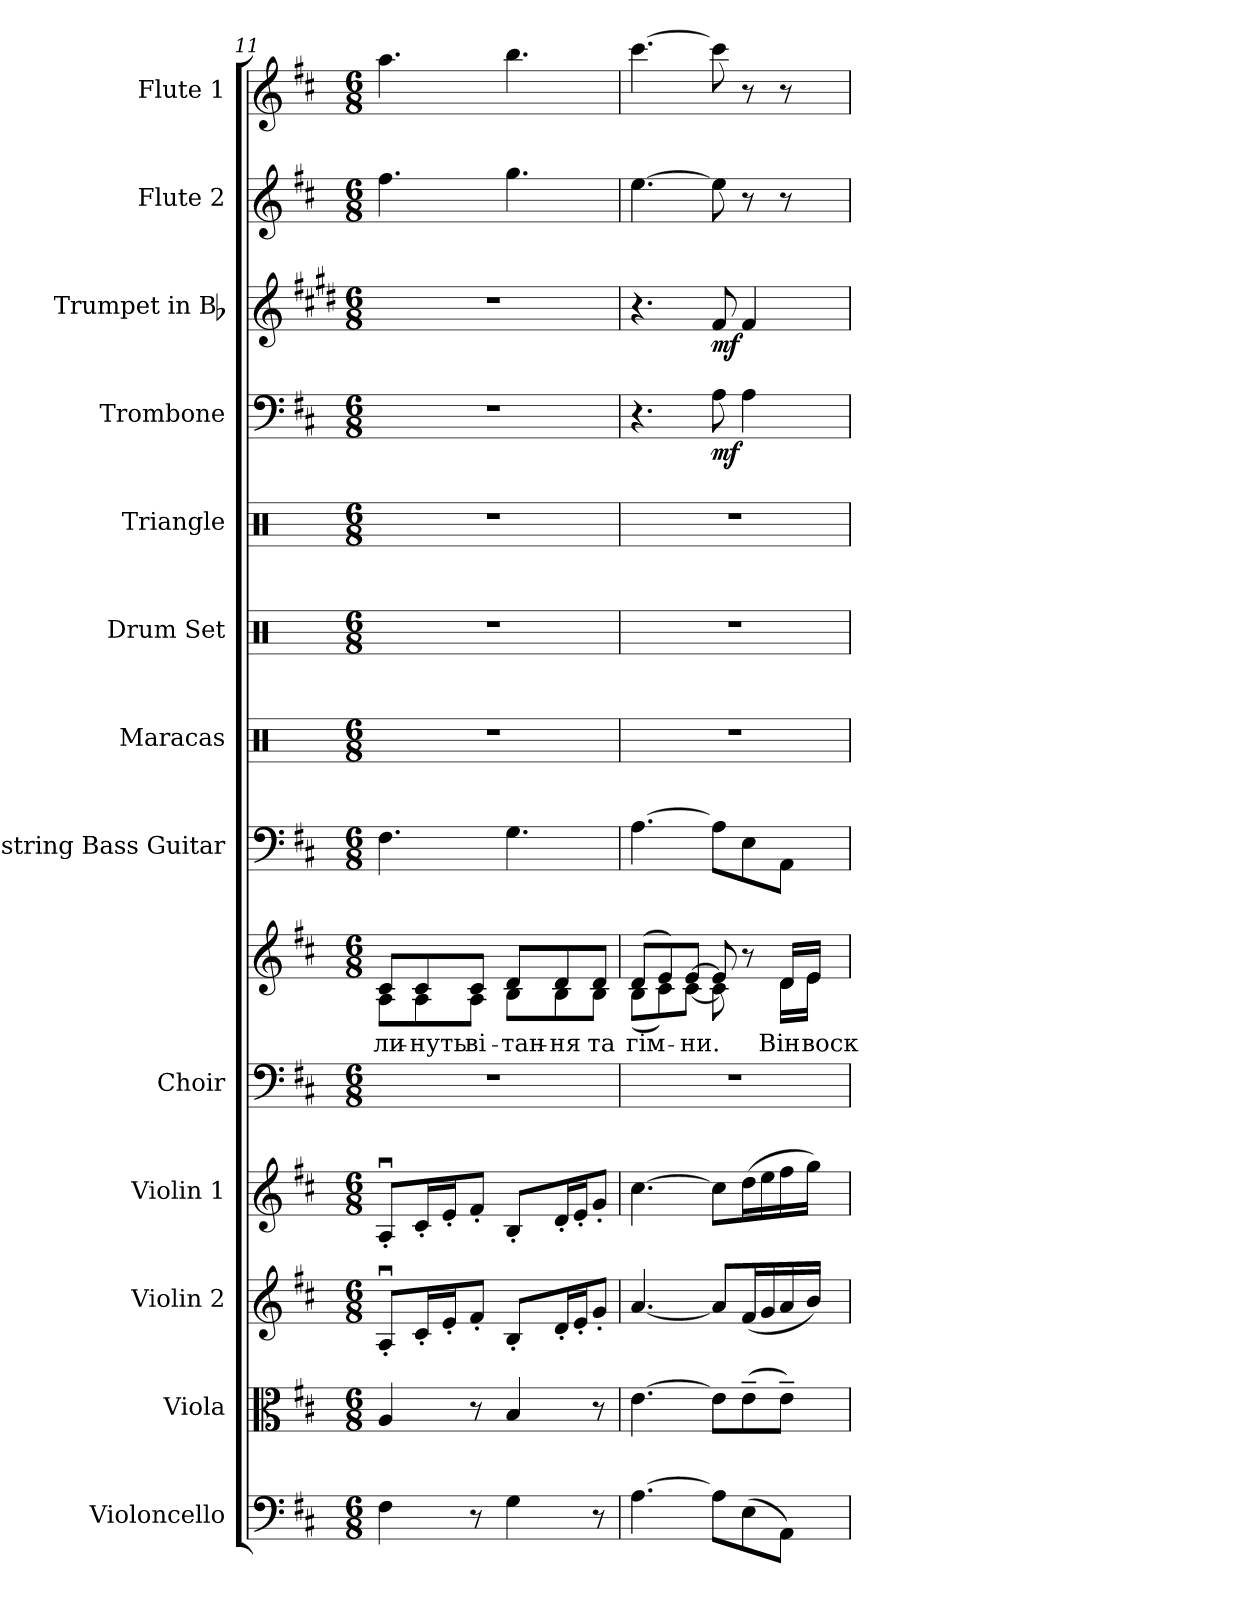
**kern	**kern	**kern	**kern	**kern	**kern	**text	**kern	**kern	**kern	**kern	**kern	**dynam	**kern	**dynam	**kern	**kern
*part13	*part12	*part11	*part10	*part9	*part9	*part9	*part8	*part7	*part6	*part5	*part4	*part4	*part3	*part3	*part2	*part1
*staff14	*staff13	*staff12	*staff11	*staff10	*staff9	*staff9	*staff8	*staff7	*staff6	*staff5	*staff4	*staff4	*staff3	*staff3	*staff2	*staff1
*I"Violoncello	*I"Viola	*I"Violin 2	*I"Violin 1	*I"Choir	*	*	*I"6-string Bass Guitar	*I"Maracas	*I"Drum Set	*I"Triangle	*I"Trombone	*	*I"Trumpet in Bb	*	*I"Flute 2	*I"Flute 1
*I'Vc.	*I'Vla.	*I'Vln. 2	*I'Vln. 1	*I'Choir	*	*	*I'Bass	*I'Mrcs.	*I'Dr.	*I'Tri.	*I'Tbn.	*	*I'Tpt.	*	*I'Fl.	*I'Fl.
!!LO:PB:g=z
*clefF4	*clefC3	*clefG2	*clefG2	*clefF4	*clefG2	*	*clefF4	*clefX	*clefX	*clefX	*clefF4	*	*clefG2	*	*clefG2	*clefG2
*	*	*	*	*	*	*	*ITrd7c12	*	*	*	*	*	*ITrd1c2	*	*	*
*k[f#c#]	*k[f#c#]	*k[f#c#]	*k[f#c#]	*k[f#c#]	*k[f#c#]	*	*k[f#c#]	*k[]	*k[]	*k[]	*k[f#c#]	*	*k[f#c#]	*	*k[f#c#]	*k[f#c#]
*b:	*b:	*b:	*b:	*b:	*b:	*	*b:	*C:	*C:	*C:	*b:	*	*b:	*	*b:	*b:
*M6/8	*M6/8	*M6/8	*M6/8	*M6/8	*M6/8	*	*M6/8	*M6/8	*M6/8	*M6/8	*M6/8	*	*M6/8	*	*M6/8	*M6/8
=11	=11	=11	=11	=11	=11	=11	=11	=11	=11	=11	=11	=11	=11	=11	=11	=11
!	!	!	!	!LO:N:vis=1	!	!	!	!	!	!	!	!	!	!	!	!
*	*	*	*	*	*^	*	*	*	*	*	*	*	*	*	*	*
!	!	!	!	!	!	!	!LO:LY:b:color=#000000	!	!LO:N:vis=1	!LO:N:vis=1	!LO:N:vis=1	!LO:N:vis=1	!	!LO:N:vis=1	!	!	!
4F#i\	4Ai/	8Au'i/L	8Au'i/L	2.r	8c#i/L	8Ai\L	ли-	4.FF#i\	2.r	2.r	2.r	2.r	.	2.r	.	4.ff#i\	4.aai\
!	!	!	!	!	!	!	!LO:LY:b:color=#000000	!	!	!	!	!	!	!	!	!	!
.	.	16c#'i/L	16c#'i/L	.	8c#i/	8Ai\	-нуть	.	.	.	.	.	.	.	.	.	.
.	.	16e'i/J	16e'i/J	.	.	.	.	.	.	.	.	.	.	.	.	.	.
!	!	!	!	!	!	!	!LO:LY:b:color=#000000	!	!	!	!	!	!	!	!	!	!
8r	8r	8f#'i/J	8f#'i/J	.	8c#i/J	8Ai\J	ві-	.	.	.	.	.	.	.	.	.	.
!	!	!	!	!	!	!	!LO:LY:b:color=#000000	!	!	!	!	!	!	!	!	!	!
4Gi\	4Bi/	8B'i/L	8B'i/L	.	8di/L	8Bi\L	-тан-	4.GGi\	.	.	.	.	.	.	.	4.ggi\	4.bbi\
!	!	!	!	!	!	!	!LO:LY:b:color=#000000	!	!	!	!	!	!	!	!	!	!
.	.	16d'i/L	16d'i/L	.	8di/	8Bi\	-ня	.	.	.	.	.	.	.	.	.	.
.	.	16e'i/J	16e'i/J	.	.	.	.	.	.	.	.	.	.	.	.	.	.
!	!	!	!	!	!	!	!LO:LY:b:color=#000000	!	!	!	!	!	!	!	!	!	!
8r	8r	8g'i/J	8g'i/J	.	8di/J	8Bi\J	та	.	.	.	.	.	.	.	.	.	.
=12	=12	=12	=12	=12	=12	=12	=12	=12	=12	=12	=12	=12	=12	=12	=12	=12	=12
!	!	!	!	!LO:N:vis=1	!	!	!	!	!	!	!	!	!	!	!	!	!
!	!	!	!	!	!	!	!LO:LY:b:color=#000000	!	!LO:N:vis=1	!LO:N:vis=1	!LO:N:vis=1	!	!	!	!	!	!
[>4.Ai\	[>4.ei\	[<4.ai/	[>4.cc#i\	2.r	(8di/L	(8Bi\L	гім-	[>4.AAi\	2.r	2.r	2.r	4.r	.	4.r	.	[>4.eei\	[>4.ccc#i\
.	.	.	.	.	8ei/)	8c#i\)	.	.	.	.	.	.	.	.	.	.	.
!	!	!	!	!	!	!	!LO:LY:b:color=#000000	!	!	!	!	!	!	!	!	!	!
.	.	.	.	.	[>8ei/J	[<8c#i\J	-ни.	.	.	.	.	.	.	.	.	.	.
8Ai\L]	8ei\L]	8ai/L]	8cc#i\L]	.	8ei/]	8c#i\]	.	8AAi\L]	.	.	.	8Ai\	mf	8ei/	mf	8eei\]	8ccc#i\]
(8Ei\	(8e~i\	(16f#i/L	(16ddi\L	.	8r	8ryy	.	8EEi\	.	.	.	4Ai\	.	4ei/	.	8r	8r
.	.	16gi/	16eei\	.	.	.	.	.	.	.	.	.	.	.	.	.	.
!	!	!	!	!	!	!	!LO:LY:b:color=#000000	!	!	!	!	!	!	!	!	!	!
8AAi\J)	8e~i\J)	16ai/	16ff#i\	.	16di/LL	16di\LL	Він	8AAAi\J	.	.	.	.	.	.	.	8r	8r
!	!	!	!	!	!	!	!LO:LY:b:color=#000000	!	!	!	!	!	!	!	!	!	!
.	.	16bi/JJ)	16ggi\JJ)	.	16ei/JJ	16ei\JJ	воск-	.	.	.	.	.	.	.	.	.	.
*	*	*	*	*	*v	*v	*	*	*	*	*	*	*	*	*	*	*
=	=	=	=	=	=	=	=	=	=	=	=	=	=	=	=	=
*-	*-	*-	*-	*-	*-	*-	*-	*-	*-	*-	*-	*-	*-	*-	*-	*-
